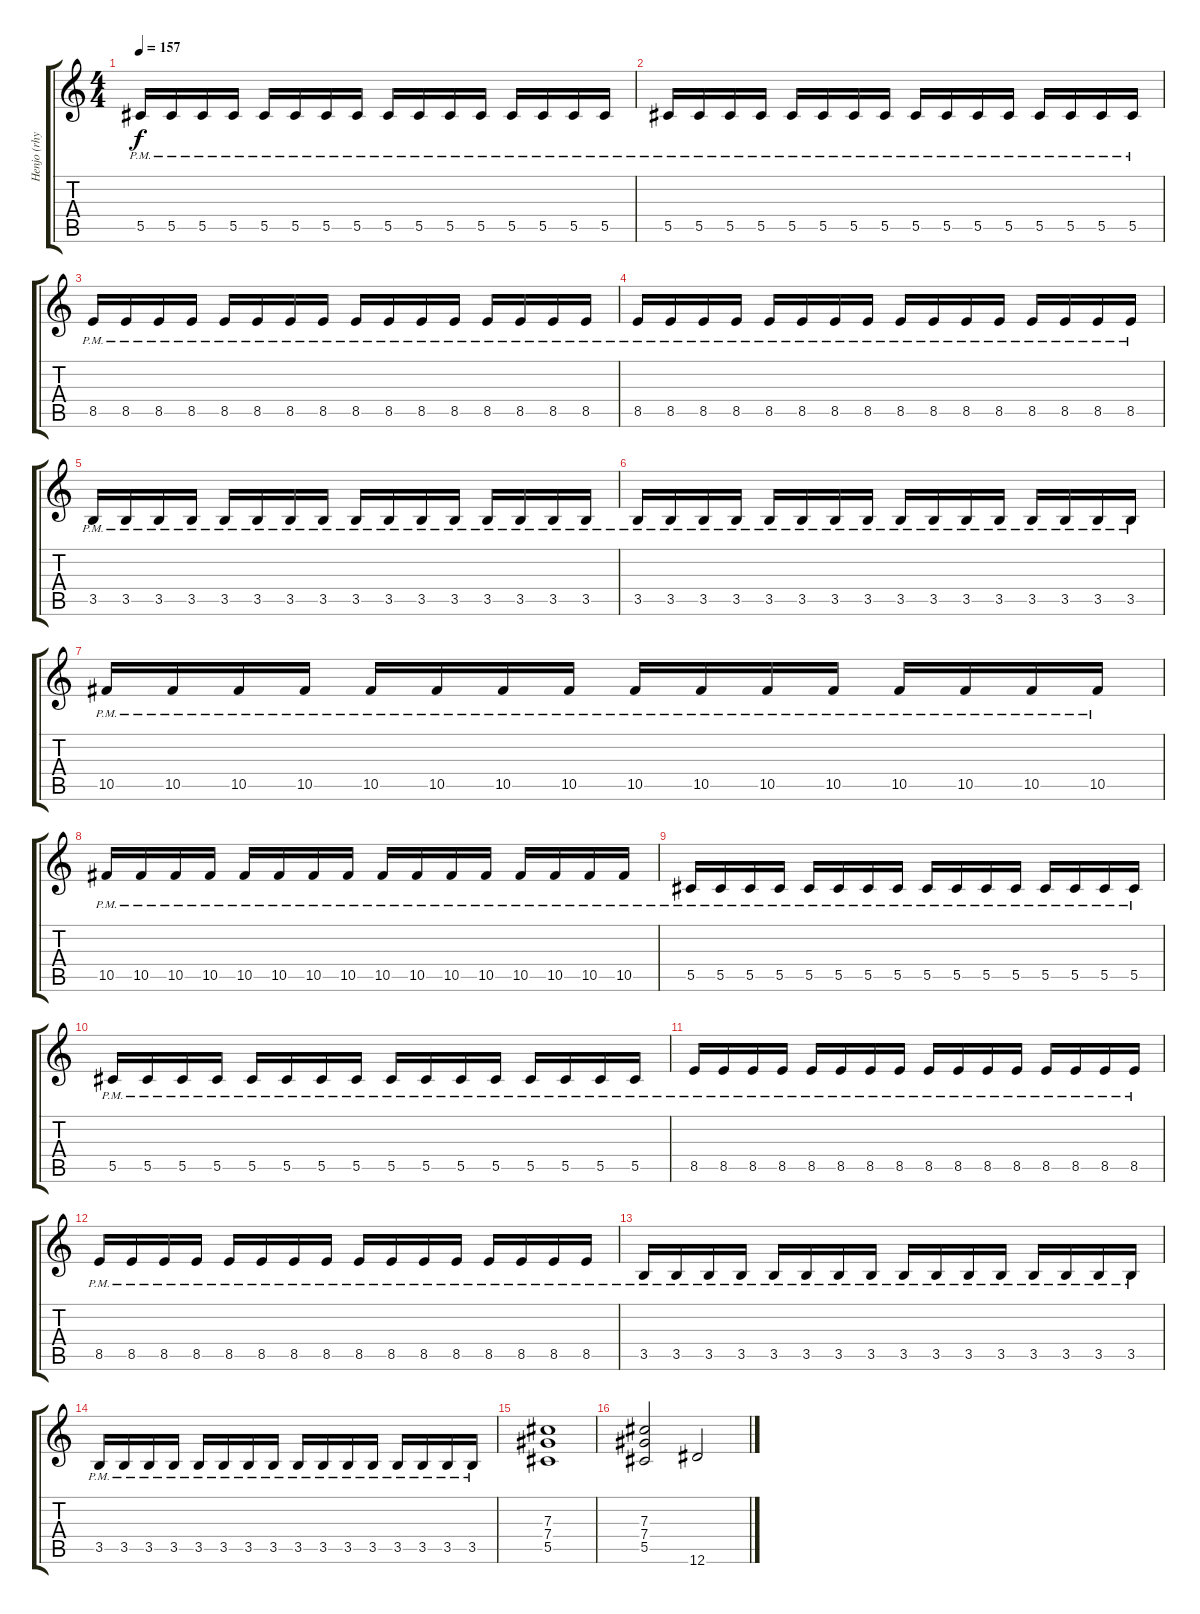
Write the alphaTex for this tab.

\track ("Henjo (rhythm)" "Henjo (rhy") {instrument distortionguitar}
\staff {score tabs}
\tuning (Eb4 Bb3 Gb3 Db3 Ab2 Eb2) {hide}
\ts (4 4)
\tempo 157
\clef g2
\ks c
5.5{pm}.16{dy f} 5.5{pm}.16 5.5{pm}.16 5.5{pm}.16 5.5{pm}.16 5.5{pm}.16 5.5{pm}.16 5.5{pm}.16 5.5{pm}.16 5.5{pm}.16 5.5{pm}.16 5.5{pm}.16 5.5{pm}.16 5.5{pm}.16 5.5{pm}.16 5.5{pm}.16 |
5.5{pm}.16 5.5{pm}.16 5.5{pm}.16 5.5{pm}.16 5.5{pm}.16 5.5{pm}.16 5.5{pm}.16 5.5{pm}.16 5.5{pm}.16 5.5{pm}.16 5.5{pm}.16 5.5{pm}.16 5.5{pm}.16 5.5{pm}.16 5.5{pm}.16 5.5{pm}.16 |
8.5{pm}.16 8.5{pm}.16 8.5{pm}.16 8.5{pm}.16 8.5{pm}.16 8.5{pm}.16 8.5{pm}.16 8.5{pm}.16 8.5{pm}.16 8.5{pm}.16 8.5{pm}.16 8.5{pm}.16 8.5{pm}.16 8.5{pm}.16 8.5{pm}.16 8.5{pm}.16 |
8.5{pm}.16 8.5{pm}.16 8.5{pm}.16 8.5{pm}.16 8.5{pm}.16 8.5{pm}.16 8.5{pm}.16 8.5{pm}.16 8.5{pm}.16 8.5{pm}.16 8.5{pm}.16 8.5{pm}.16 8.5{pm}.16 8.5{pm}.16 8.5{pm}.16 8.5{pm}.16 |
3.5{pm}.16 3.5{pm}.16 3.5{pm}.16 3.5{pm}.16 3.5{pm}.16 3.5{pm}.16 3.5{pm}.16 3.5{pm}.16 3.5{pm}.16 3.5{pm}.16 3.5{pm}.16 3.5{pm}.16 3.5{pm}.16 3.5{pm}.16 3.5{pm}.16 3.5{pm}.16 |
3.5{pm}.16 3.5{pm}.16 3.5{pm}.16 3.5{pm}.16 3.5{pm}.16 3.5{pm}.16 3.5{pm}.16 3.5{pm}.16 3.5{pm}.16 3.5{pm}.16 3.5{pm}.16 3.5{pm}.16 3.5{pm}.16 3.5{pm}.16 3.5{pm}.16 3.5{pm}.16 |
10.5{pm}.16 10.5{pm}.16 10.5{pm}.16 10.5{pm}.16 10.5{pm}.16 10.5{pm}.16 10.5{pm}.16 10.5{pm}.16 10.5{pm}.16 10.5{pm}.16 10.5{pm}.16 10.5{pm}.16 10.5{pm}.16 10.5{pm}.16 10.5{pm}.16 10.5{pm}.16 |
10.5{pm}.16 10.5{pm}.16 10.5{pm}.16 10.5{pm}.16 10.5{pm}.16 10.5{pm}.16 10.5{pm}.16 10.5{pm}.16 10.5{pm}.16 10.5{pm}.16 10.5{pm}.16 10.5{pm}.16 10.5{pm}.16 10.5{pm}.16 10.5{pm}.16 10.5{pm}.16 |
5.5{pm}.16 5.5{pm}.16 5.5{pm}.16 5.5{pm}.16 5.5{pm}.16 5.5{pm}.16 5.5{pm}.16 5.5{pm}.16 5.5{pm}.16 5.5{pm}.16 5.5{pm}.16 5.5{pm}.16 5.5{pm}.16 5.5{pm}.16 5.5{pm}.16 5.5{pm}.16 |
5.5{pm}.16 5.5{pm}.16 5.5{pm}.16 5.5{pm}.16 5.5{pm}.16 5.5{pm}.16 5.5{pm}.16 5.5{pm}.16 5.5{pm}.16 5.5{pm}.16 5.5{pm}.16 5.5{pm}.16 5.5{pm}.16 5.5{pm}.16 5.5{pm}.16 5.5{pm}.16 |
8.5{pm}.16 8.5{pm}.16 8.5{pm}.16 8.5{pm}.16 8.5{pm}.16 8.5{pm}.16 8.5{pm}.16 8.5{pm}.16 8.5{pm}.16 8.5{pm}.16 8.5{pm}.16 8.5{pm}.16 8.5{pm}.16 8.5{pm}.16 8.5{pm}.16 8.5{pm}.16 |
8.5{pm}.16 8.5{pm}.16 8.5{pm}.16 8.5{pm}.16 8.5{pm}.16 8.5{pm}.16 8.5{pm}.16 8.5{pm}.16 8.5{pm}.16 8.5{pm}.16 8.5{pm}.16 8.5{pm}.16 8.5{pm}.16 8.5{pm}.16 8.5{pm}.16 8.5{pm}.16 |
3.5{pm}.16 3.5{pm}.16 3.5{pm}.16 3.5{pm}.16 3.5{pm}.16 3.5{pm}.16 3.5{pm}.16 3.5{pm}.16 3.5{pm}.16 3.5{pm}.16 3.5{pm}.16 3.5{pm}.16 3.5{pm}.16 3.5{pm}.16 3.5{pm}.16 3.5{pm}.16 |
3.5{pm}.16 3.5{pm}.16 3.5{pm}.16 3.5{pm}.16 3.5{pm}.16 3.5{pm}.16 3.5{pm}.16 3.5{pm}.16 3.5{pm}.16 3.5{pm}.16 3.5{pm}.16 3.5{pm}.16 3.5{pm}.16 3.5{pm}.16 3.5{pm}.16 3.5{pm}.16 |
(7.3 7.4 5.5).1 |
(7.3 7.4 5.5).2 12.6{ss}.2
